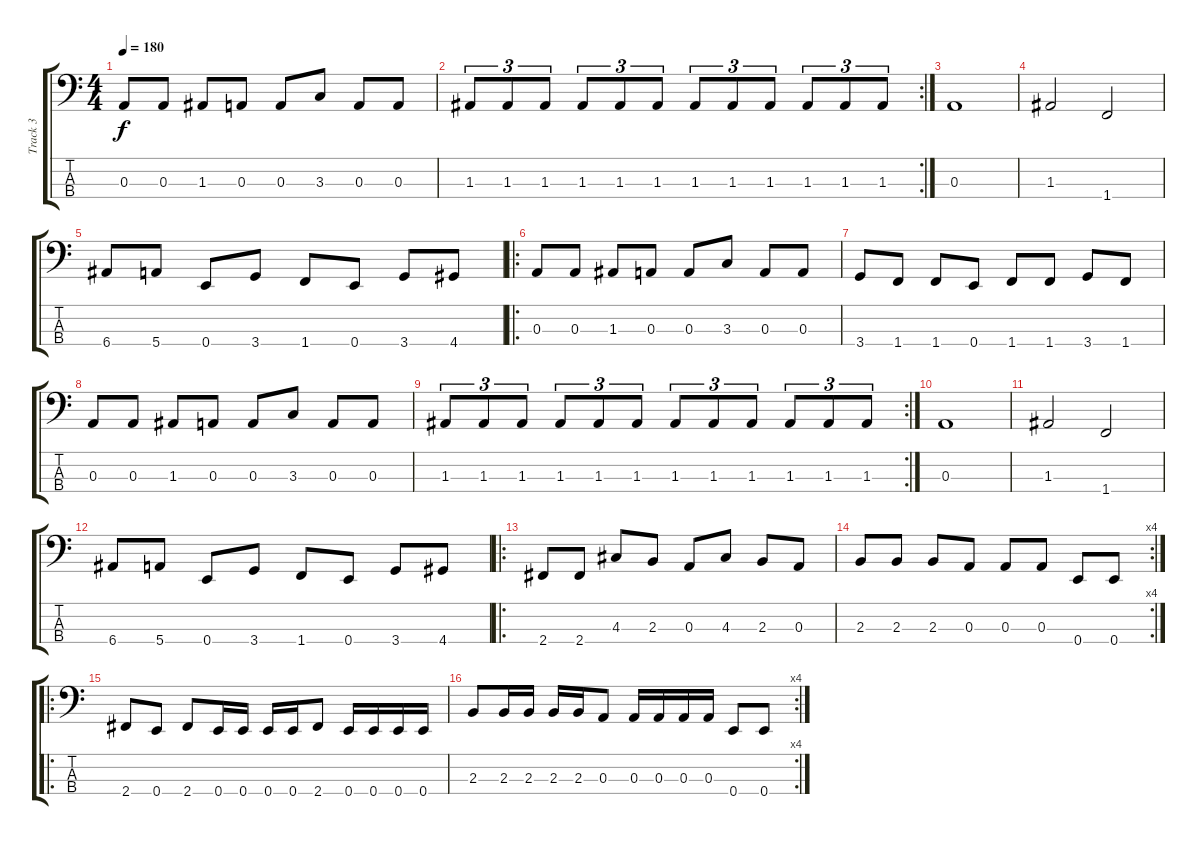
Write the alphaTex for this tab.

\track ("Track 3" "Track 3") {instrument electricbasspick}
\staff {score tabs}
\tuning (G2 D2 A1 E1) {hide}
\ts (4 4)
\tempo 180
\clef f4
\ks c
0.3.8{dy f} 0.3.8 1.3.8 0.3.8 0.3.8 3.3.8 0.3.8 0.3.8 |
\rc 2
1.3.8{tu (3 2)} 1.3.8{tu (3 2)} 1.3.8{tu (3 2)} 1.3.8{tu (3 2)} 1.3.8{tu (3 2)} 1.3.8{tu (3 2)} 1.3.8{tu (3 2)} 1.3.8{tu (3 2)} 1.3.8{tu (3 2)} 1.3.8{tu (3 2)} 1.3.8{tu (3 2)} 1.3.8{tu (3 2)} |
0.3.1 |
1.3.2 1.4.2 |
6.4.8 5.4.8 0.4.8 3.4.8 1.4.8 0.4.8 3.4.8 4.4.8 |
\ro
0.3.8 0.3.8 1.3.8 0.3.8 0.3.8 3.3.8 0.3.8 0.3.8 |
3.4.8 1.4.8 1.4.8 0.4.8 1.4.8 1.4.8 3.4.8 1.4.8 |
0.3.8 0.3.8 1.3.8 0.3.8 0.3.8 3.3.8 0.3.8 0.3.8 |
\rc 2
1.3.8{tu (3 2)} 1.3.8{tu (3 2)} 1.3.8{tu (3 2)} 1.3.8{tu (3 2)} 1.3.8{tu (3 2)} 1.3.8{tu (3 2)} 1.3.8{tu (3 2)} 1.3.8{tu (3 2)} 1.3.8{tu (3 2)} 1.3.8{tu (3 2)} 1.3.8{tu (3 2)} 1.3.8{tu (3 2)} |
0.3.1 |
1.3.2 1.4.2 |
6.4.8 5.4.8 0.4.8 3.4.8 1.4.8 0.4.8 3.4.8 4.4.8 |
\ro
2.4.8 2.4.8 4.3.8 2.3.8 0.3.8 4.3.8 2.3.8 0.3.8 |
\rc 4
2.3.8 2.3.8 2.3.8 0.3.8 0.3.8 0.3.8 0.4.8 0.4.8 |
\ro
2.4.8 0.4.8 2.4.8 0.4.16 0.4.16 0.4.16 0.4.16 2.4.8 0.4.16 0.4.16 0.4.16 0.4.16 |
\rc 4
2.3.8 2.3.16 2.3.16 2.3.16 2.3.16 0.3.8 0.3.16 0.3.16 0.3.16 0.3.16 0.4.8 0.4.8
